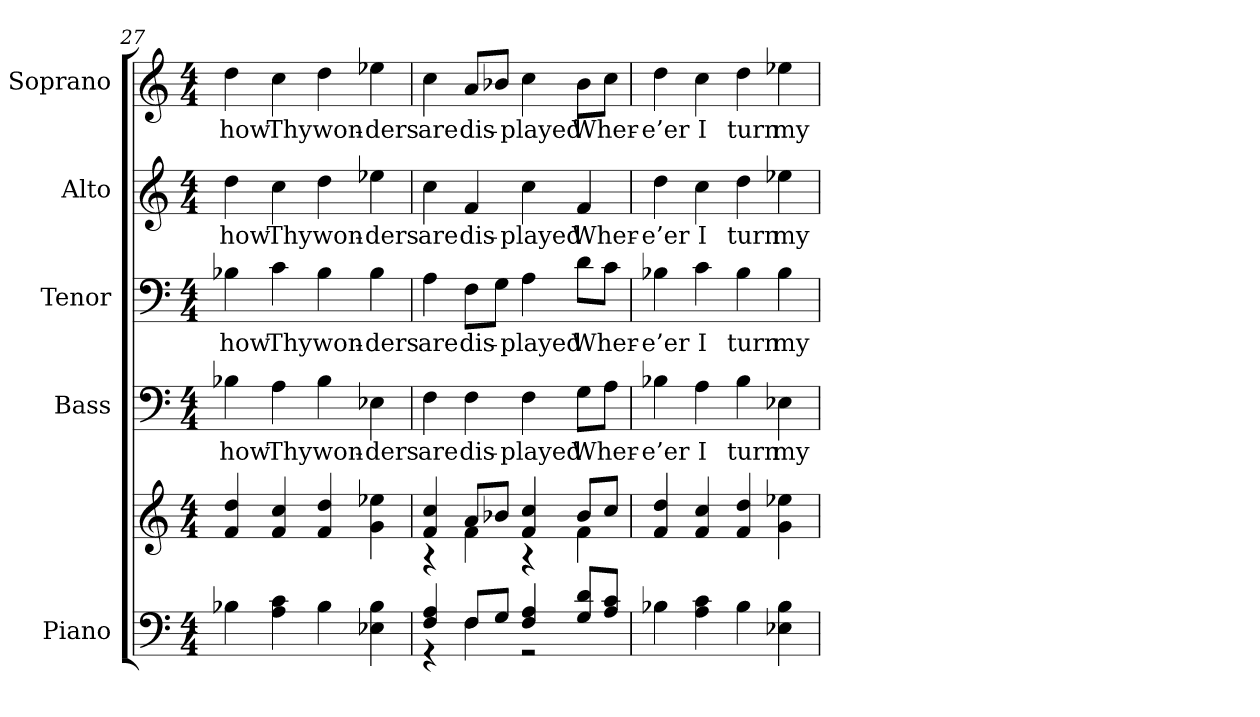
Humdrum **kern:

**kern	**kern	**kern	**text	**kern	**text	**kern	**text	**kern	**text
*part5	*part5	*part4	*part4	*part3	*part3	*part2	*part2	*part1	*part1
*staff6	*staff5	*staff4	*staff4	*staff3	*staff3	*staff2	*staff2	*staff1	*staff1
*I"Piano	*	*I"Bass	*	*I"Tenor	*	*I"Alto	*	*I"Soprano	*
*I'Pno.	*	*I'B.	*	*I'T.	*	*I'A.	*	*I'S.	*
!!LO:PB:g=z
*clefF4	*clefG2	*clefF4	*	*clefF4	*	*clefG2	*	*clefG2	*
*k[]	*k[]	*k[]	*	*k[]	*	*k[]	*	*k[]	*
*C:	*C:	*C:	*	*C:	*	*C:	*	*C:	*
*M4/4	*M4/4	*M4/4	*	*M4/4	*	*M4/4	*	*M4/4	*
=27	=27	=27	=27	=27	=27	=27	=27	=27	=27
!	!	!	!LO:LY:b:color=#000000	!	!	!	!	!	!
!	!	!	!	!	!LO:LY:b:color=#000000	!	!	!	!
!	!	!	!	!	!	!	!LO:LY:b:color=#000000	!	!
!	!	!	!	!	!	!	!	!	!LO:LY:b:color=#000000
4B-Xi\	4fi/ 4ddi	4B-Xi\	how	4B-Xi\	how	4ddi\	how	4ddi\	how
!	!	!	!LO:LY:b:color=#000000	!	!	!	!	!	!
!	!	!	!	!	!LO:LY:b:color=#000000	!	!	!	!
!	!	!	!	!	!	!	!LO:LY:b:color=#000000	!	!
!	!	!	!	!	!	!	!	!	!LO:LY:b:color=#000000
4Ai\ 4ci	4fi/ 4cci	4Ai\	Thy	4ci\	Thy	4cci\	Thy	4cci\	Thy
!	!	!	!LO:LY:b:color=#000000	!	!	!	!	!	!
!	!	!	!	!	!LO:LY:b:color=#000000	!	!	!	!
!	!	!	!	!	!	!	!LO:LY:b:color=#000000	!	!
!	!	!	!	!	!	!	!	!	!LO:LY:b:color=#000000
4B-i\	4fi/ 4ddi	4B-i\	won-	4B-i\	won-	4ddi\	won-	4ddi\	won-
!	!	!	!LO:LY:b:color=#000000	!	!	!	!	!	!
!	!	!	!	!	!LO:LY:b:color=#000000	!	!	!	!
!	!	!	!	!	!	!	!LO:LY:b:color=#000000	!	!
!	!	!	!	!	!	!	!	!	!LO:LY:b:color=#000000
4E-Xi\ 4B-i	4gi\ 4ee-Xi	4E-Xi\	-ders	4B-i\	-ders	4ee-Xi\	-ders	4ee-Xi\	-ders
=28	=28	=28	=28	=28	=28	=28	=28	=28	=28
*^	*^	*	*	*	*	*	*	*	*
!	!	!	!	!	!LO:LY:b:color=#000000	!	!	!	!	!	!
!	!	!	!	!	!	!	!LO:LY:b:color=#000000	!	!	!	!
!	!	!	!	!	!	!	!	!	!LO:LY:b:color=#000000	!	!
!	!	!	!	!	!	!	!	!	!	!	!LO:LY:b:color=#000000
4Fi/ 4Ai	4r	4fi/ 4cci	4r	4Fi\	are	4Ai\	are	4cci\	are	4cci\	are
!	!	!	!	!	!LO:LY:b:color=#000000	!	!	!	!	!	!
!	!	!	!	!	!	!	!LO:LY:b:color=#000000	!	!	!	!
!	!	!	!	!	!	!	!	!	!LO:LY:b:color=#000000	!	!
!	!	!	!	!	!	!	!	!	!	!	!LO:LY:b:color=#000000
8Fi/L	4Fi\	8ai/L	4fi\	4Fi\	dis-	8Fi\L	dis-	4fi/	dis-	8ai/L	dis-
8Gi/J	.	8b-Xi/J	.	.	.	8Gi\J	.	.	.	8b-Xi/J	.
!	!	!	!	!	!LO:LY:b:color=#000000	!	!	!	!	!	!
!	!	!	!	!	!	!	!LO:LY:b:color=#000000	!	!	!	!
!	!	!	!	!	!	!	!	!	!LO:LY:b:color=#000000	!	!
!	!	!	!	!	!	!	!	!	!	!	!LO:LY:b:color=#000000
4Fi/ 4Ai	2r	4fi/ 4cci	4r	4Fi\	-played	4Ai\	-played	4cci\	-played	4cci\	-played
!	!	!	!	!	!LO:LY:b:color=#000000	!	!	!	!	!	!
!	!	!	!	!	!	!	!LO:LY:b:color=#000000	!	!	!	!
!	!	!	!	!	!	!	!	!	!LO:LY:b:color=#000000	!	!
!	!	!	!	!	!	!	!	!	!	!	!LO:LY:b:color=#000000
8Gi/ 8diL	.	8b-i/L	4fi\	8Gi\L	Wher-	8di\L	Wher-	4fi/	Wher-	8b-i\L	Wher-
8Ai/ 8ciJ	.	8cci/J	.	8Ai\J	.	8ci\J	.	.	.	8cci\J	.
*v	*v	*	*	*	*	*	*	*	*	*	*
*	*v	*v	*	*	*	*	*	*	*	*
=29	=29	=29	=29	=29	=29	=29	=29	=29	=29
!	!	!	!LO:LY:b:color=#000000	!	!	!	!	!	!
!	!	!	!	!	!LO:LY:b:color=#000000	!	!	!	!
!	!	!	!	!	!	!	!LO:LY:b:color=#000000	!	!
!	!	!	!	!	!	!	!	!	!LO:LY:b:color=#000000
4B-Xi\	4fi/ 4ddi	4B-Xi\	-e’er	4B-Xi\	-e’er	4ddi\	-e’er	4ddi\	-e’er
!	!	!	!LO:LY:b:color=#000000	!	!	!	!	!	!
!	!	!	!	!	!LO:LY:b:color=#000000	!	!	!	!
!	!	!	!	!	!	!	!LO:LY:b:color=#000000	!	!
!	!	!	!	!	!	!	!	!	!LO:LY:b:color=#000000
4Ai\ 4ci	4fi/ 4cci	4Ai\	I	4ci\	I	4cci\	I	4cci\	I
!	!	!	!LO:LY:b:color=#000000	!	!	!	!	!	!
!	!	!	!	!	!LO:LY:b:color=#000000	!	!	!	!
!	!	!	!	!	!	!	!LO:LY:b:color=#000000	!	!
!	!	!	!	!	!	!	!	!	!LO:LY:b:color=#000000
4B-i\	4fi/ 4ddi	4B-i\	turn	4B-i\	turn	4ddi\	turn	4ddi\	turn
!	!	!	!LO:LY:b:color=#000000	!	!	!	!	!	!
!	!	!	!	!	!LO:LY:b:color=#000000	!	!	!	!
!	!	!	!	!	!	!	!LO:LY:b:color=#000000	!	!
!	!	!	!	!	!	!	!	!	!LO:LY:b:color=#000000
4E-Xi\ 4B-i	4gi\ 4ee-Xi	4E-Xi\	my	4B-i\	my	4ee-Xi\	my	4ee-Xi\	my
=	=	=	=	=	=	=	=	=	=
*-	*-	*-	*-	*-	*-	*-	*-	*-	*-
